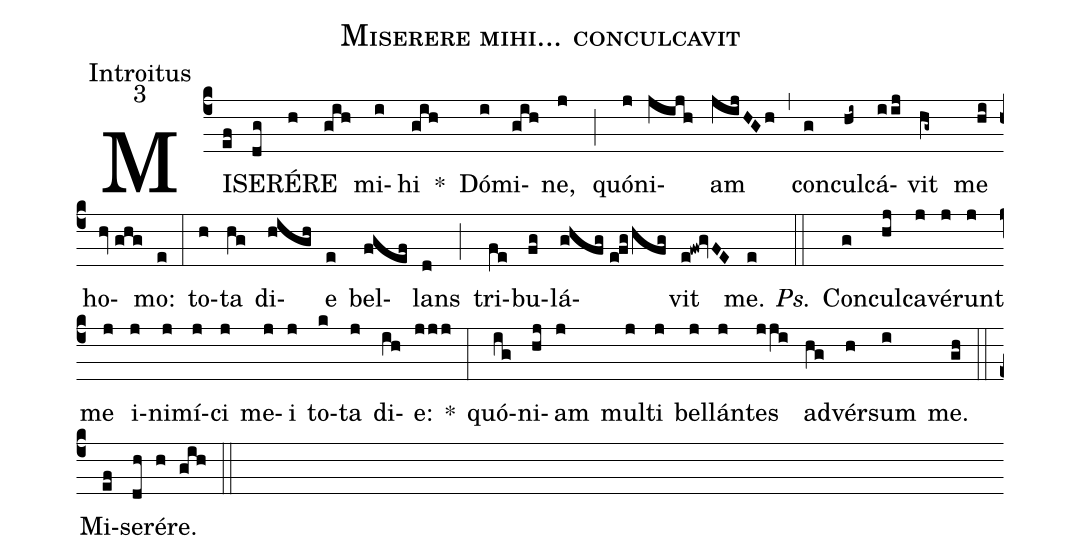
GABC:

name:Miserere mihi... conculcavit;
office-part:Introitus;
mode:3;
%%
(c4) MI(ef)SE(dg)RÉ(h)RE(gih) mi(i)hi(gih) *() Dó(i)mi(gih)ne,(j) (;) quó(j)ni(jijh)am(jijHGh) (,) con(g)cul(hi~)cá(iij)vit(hg~) me(hi) ho(hv//ghg)mo:(e) (:) to(h)ta(hg) di(high)e(e) bel(fgef)lans(d) (;) tri(fe)bu(fg)lá(ghfg//e!fg/hfg)vit(e!fw!gvFE) me.(e) <i>Ps.</i>(::) Con(g)cul(hj)ca(j)vé(j)runt(j) me(j) i(j)ni(j)mí(j)ci(j) me(j)i(j) to(k)ta(j) di(ih)e:(jjj) *(:) quó(ig)ni(hj)am(j) mul(j)ti(j) bel(j)lán(j)tes(jji) ad(hg)vér(h)sum(i) me.(gh) (::) Mi(ef)se(dh)ré(h)re.(gih) (::)
